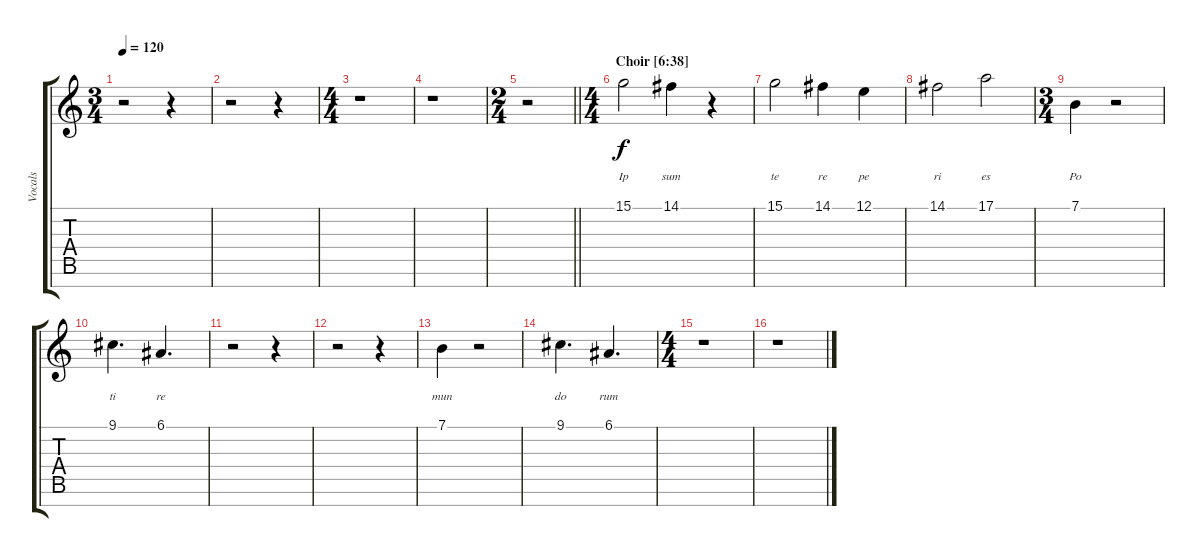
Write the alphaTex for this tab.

\track ("Vocals" "Vocals") {instrument synthvoice}
\staff {score tabs}
\tuning (E4 B3 G3 D3 A2 E2 B1) {hide}
\ts (3 4)
\tempo 120
\clef g2
\ks c
r.2{dy f} r.4 |
r.2 r.4 |
\ts (4 4)
r.1 |
r.1 |
\ts (2 4)
\barLineRight lightlight
r.2 |
\ts (4 4)
\section ("" "Choir [6:38]")
15.1.2{lyrics (0 "") lyrics (1 "") lyrics (2 "Ip") lyrics (3 "") lyrics (4 "")} 14.1.4{lyrics (0 "") lyrics (1 "") lyrics (2 "sum") lyrics (3 "") lyrics (4 "")} r.4 |
15.1.2{lyrics (0 "") lyrics (1 "") lyrics (2 "te") lyrics (3 "") lyrics (4 "")} 14.1.4{lyrics (0 "") lyrics (1 "") lyrics (2 "re") lyrics (3 "") lyrics (4 "")} 12.1.4{lyrics (0 "") lyrics (1 "") lyrics (2 "pe") lyrics (3 "") lyrics (4 "")} |
14.1.2{lyrics (0 "") lyrics (1 "") lyrics (2 "ri") lyrics (3 "") lyrics (4 "")} 17.1.2{lyrics (0 "") lyrics (1 "") lyrics (2 "es") lyrics (3 "") lyrics (4 "")} |
\ts (3 4)
7.1.4{lyrics (0 "") lyrics (1 "") lyrics (2 "Po") lyrics (3 "") lyrics (4 "")} r.2 |
9.1.4{d lyrics (0 "") lyrics (1 "") lyrics (2 "ti") lyrics (3 "") lyrics (4 "")} 6.1.4{d lyrics (0 "") lyrics (1 "") lyrics (2 "re") lyrics (3 "") lyrics (4 "")} |
r.2 r.4 |
r.2 r.4 |
7.1.4{lyrics (0 "") lyrics (1 "") lyrics (2 "mun") lyrics (3 "") lyrics (4 "")} r.2 |
9.1.4{d lyrics (0 "") lyrics (1 "") lyrics (2 "do") lyrics (3 "") lyrics (4 "")} 6.1.4{d lyrics (0 "") lyrics (1 "") lyrics (2 "rum") lyrics (3 "") lyrics (4 "")} |
\ts (4 4)
r.1 |
r.1
